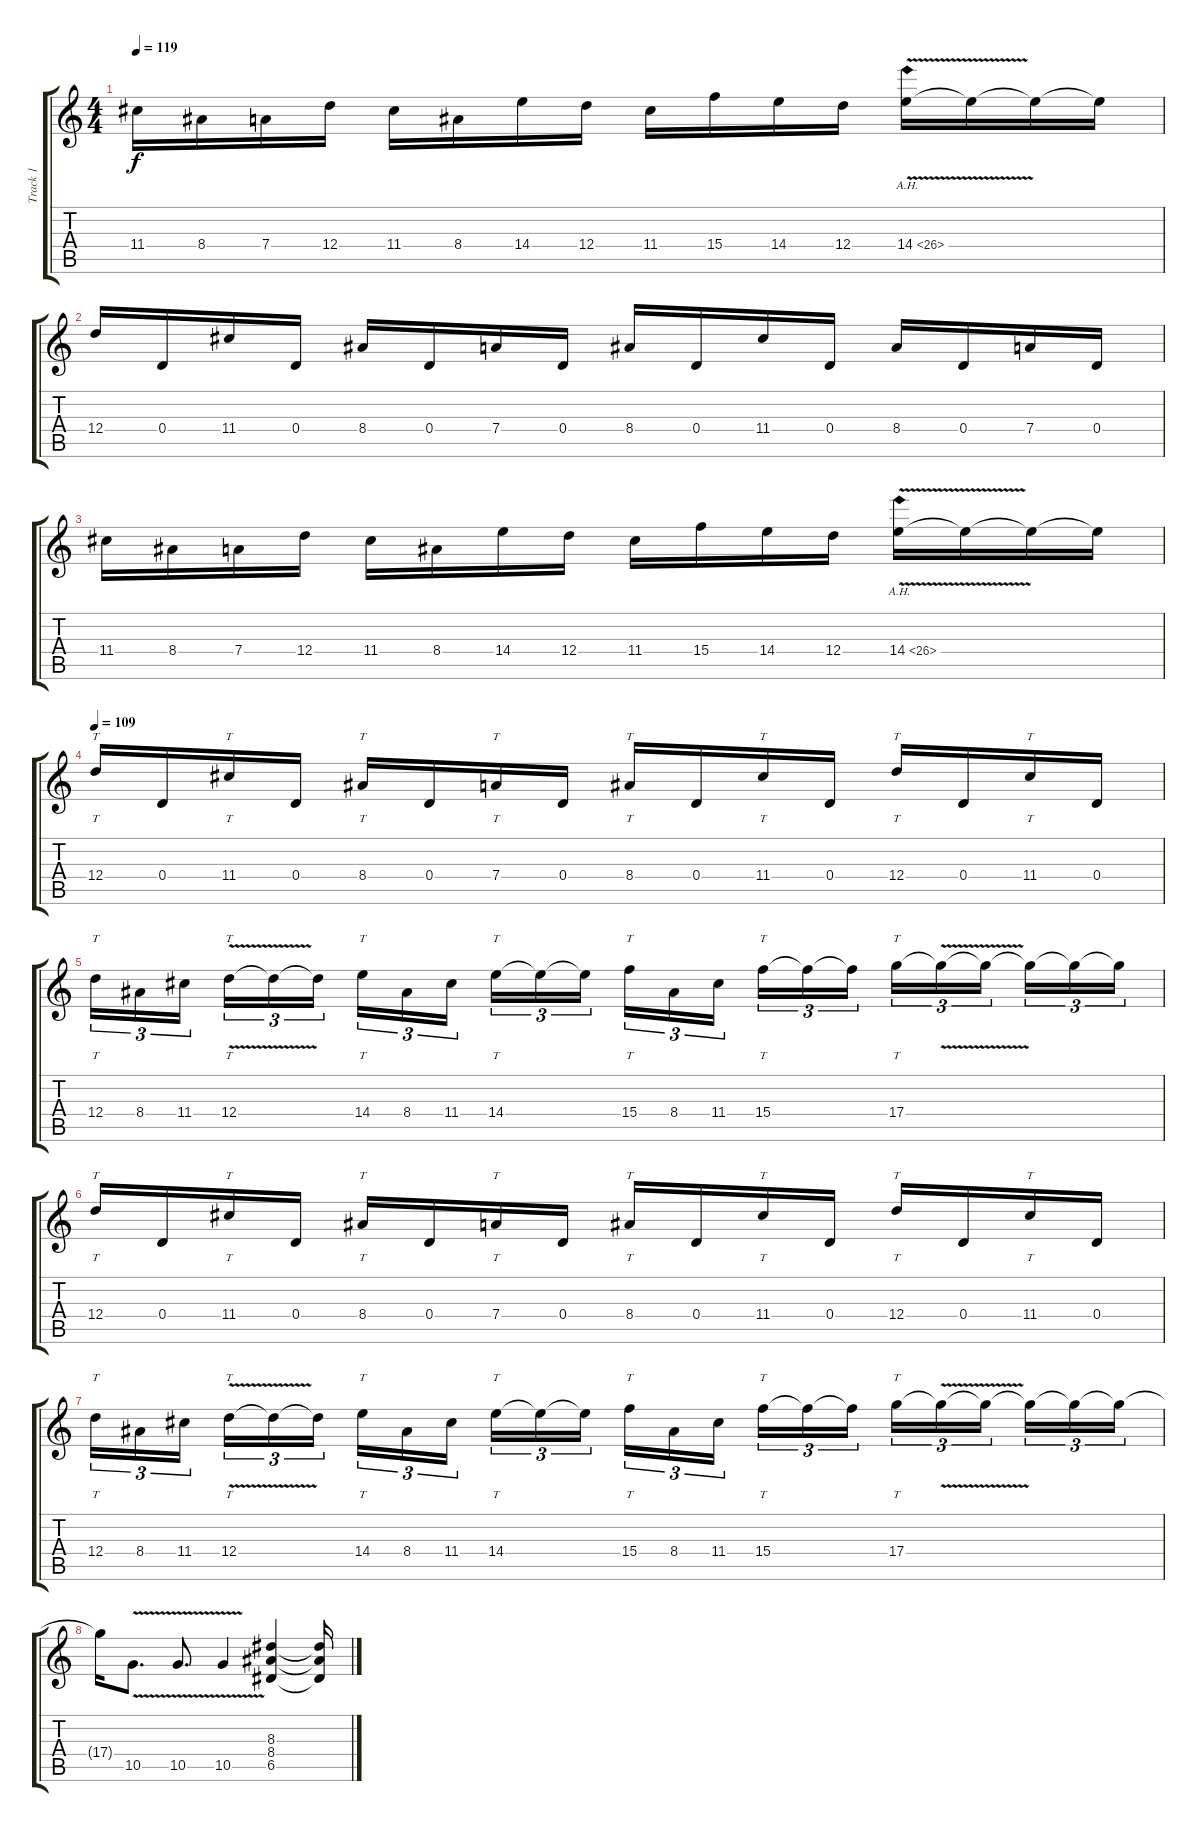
\track ("Track 1" "Track 1") {instrument distortionguitar}
\staff {score tabs}
\tuning (E4 B3 G3 D3 A2 D2) {hide}
\ts (4 4)
\tempo 119
\clef g2
\ks c
11.4.16{dy f} 8.4.16 7.4.16 12.4.16 11.4.16 8.4.16 14.4.16 12.4.16 11.4.16 15.4.16 14.4.16 12.4.16 14.4{ah 12 v}.16 14.4{t}.16 14.4{t}.16 14.4{t}.16 |
12.4.16 0.4.16 11.4.16 0.4.16 8.4.16 0.4.16 7.4.16 0.4.16 8.4.16 0.4.16 11.4.16 0.4.16 8.4.16 0.4.16 7.4.16 0.4.16 |
11.4.16 8.4.16 7.4.16 12.4.16 11.4.16 8.4.16 14.4.16 12.4.16 11.4.16 15.4.16 14.4.16 12.4.16 14.4{ah 12 v}.16 14.4{t}.16 14.4{t}.16 14.4{t}.16 |
\tempo 109
12.4.16{tt} 0.4.16 11.4.16{tt} 0.4.16 8.4.16{tt} 0.4.16 7.4.16{tt} 0.4.16 8.4.16{tt} 0.4.16 11.4.16{tt} 0.4.16 12.4.16{tt} 0.4.16 11.4.16{tt} 0.4.16 |
12.4.16{tt tu (3 2)} 8.4.16{tu (3 2)} 11.4.16{tu (3 2) beam splitsecondary} 12.4{v}.16{tt tu (3 2)} 12.4{t}.16{tu (3 2)} 12.4{t}.16{tu (3 2)} 14.4.16{tt tu (3 2)} 8.4.16{tu (3 2)} 11.4.16{tu (3 2) beam splitsecondary} 14.4.16{tt tu (3 2)} 14.4{t}.16{tu (3 2)} 14.4{t}.16{tu (3 2)} 15.4.16{tt tu (3 2)} 8.4.16{tu (3 2)} 11.4.16{tu (3 2) beam splitsecondary} 15.4.16{tt tu (3 2)} 15.4{t}.16{tu (3 2)} 15.4{t}.16{tu (3 2)} 17.4.16{tt tu (3 2)} 17.4{v t}.16{tu (3 2)} 17.4{t}.16{tu (3 2) beam splitsecondary} 17.4{t}.16{tu (3 2)} 17.4{t}.16{tu (3 2)} 17.4{t}.16{tu (3 2)} |
12.4.16{tt} 0.4.16 11.4.16{tt} 0.4.16 8.4.16{tt} 0.4.16 7.4.16{tt} 0.4.16 8.4.16{tt} 0.4.16 11.4.16{tt} 0.4.16 12.4.16{tt} 0.4.16 11.4.16{tt} 0.4.16 |
12.4.16{tt tu (3 2)} 8.4.16{tu (3 2)} 11.4.16{tu (3 2) beam splitsecondary} 12.4{v}.16{tt tu (3 2)} 12.4{t}.16{tu (3 2)} 12.4{t}.16{tu (3 2)} 14.4.16{tt tu (3 2)} 8.4.16{tu (3 2)} 11.4.16{tu (3 2) beam splitsecondary} 14.4.16{tt tu (3 2)} 14.4{t}.16{tu (3 2)} 14.4{t}.16{tu (3 2)} 15.4.16{tt tu (3 2)} 8.4.16{tu (3 2)} 11.4.16{tu (3 2) beam splitsecondary} 15.4.16{tt tu (3 2)} 15.4{t}.16{tu (3 2)} 15.4{t}.16{tu (3 2)} 17.4.16{tt tu (3 2)} 17.4{v t}.16{tu (3 2)} 17.4{t}.16{tu (3 2) beam splitsecondary} 17.4{t}.16{tu (3 2)} 17.4{t}.16{tu (3 2)} 17.4{t}.16{tu (3 2)} |
17.4{t}.16 10.5{v}.8{d} 10.5{v}.8{d} 10.5{v}.4 (8.3 8.4 6.5).4 (8.3{t} 8.4{t} 6.5{t}).16
